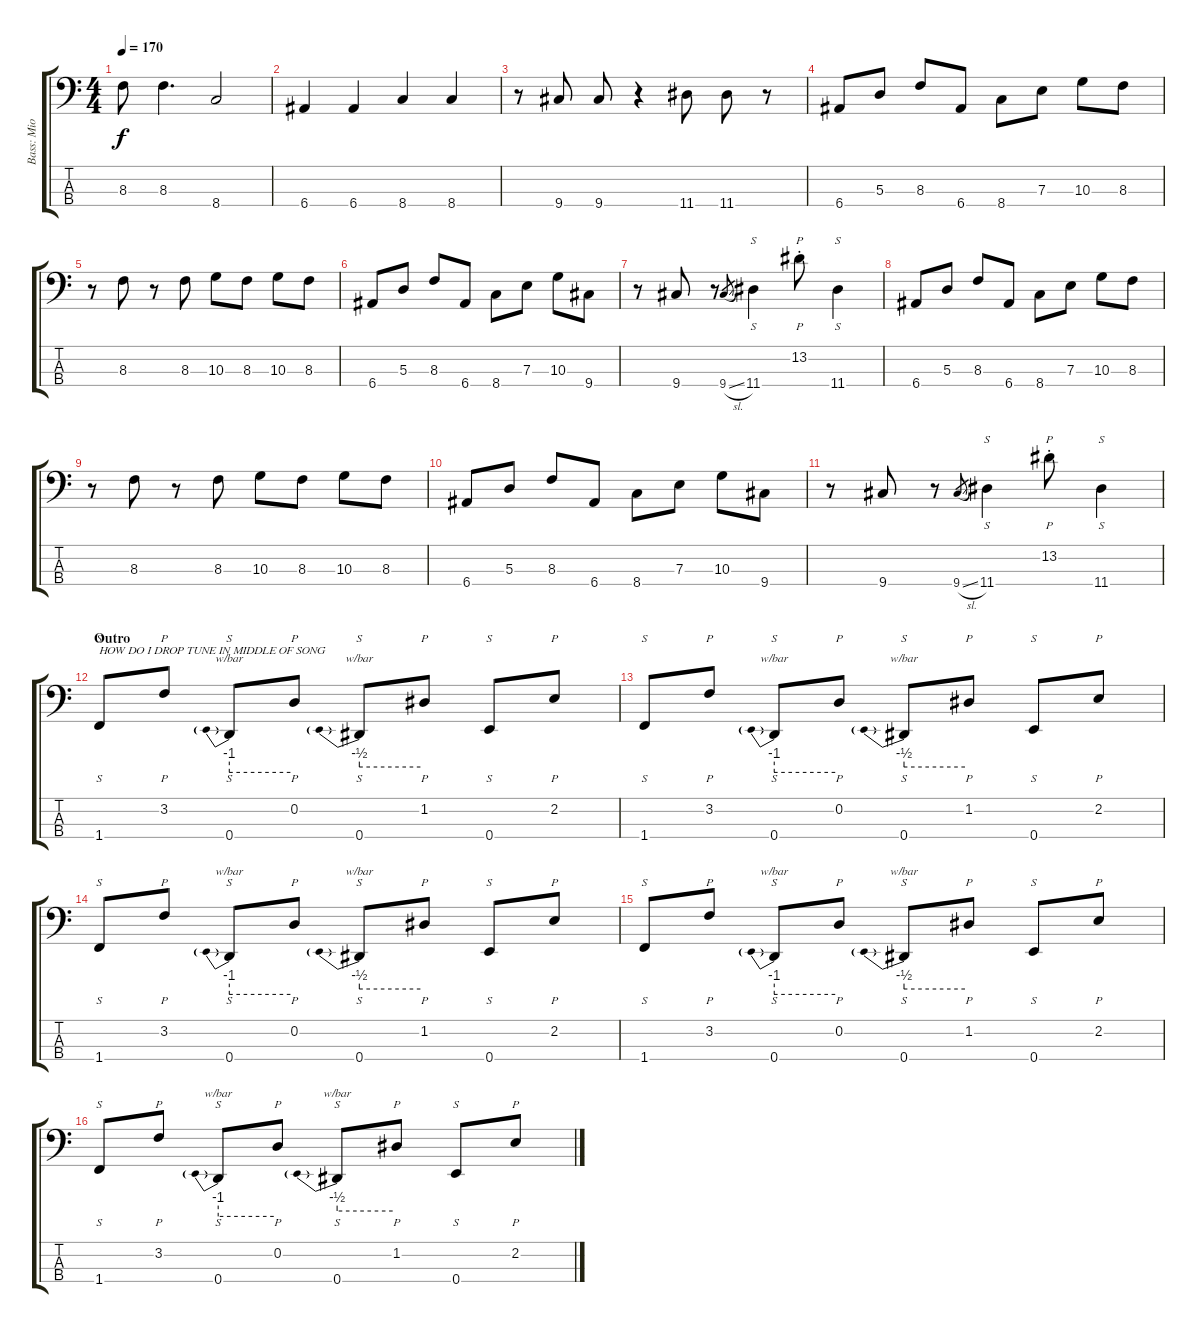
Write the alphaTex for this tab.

\track ("Bass: Mio Akiyama" "Bass: Mio ") {instrument electricbassfinger}
\staff {score tabs}
\tuning (G2 D2 A1 E1) {hide}
\ts (4 4)
\tempo 170
\clef f4
\ks c
8.3{t}.8{dy f} 8.3.4{d} 8.4.2 |
6.4.4 6.4.4 8.4.4 8.4.4 |
r.8 9.4.8 9.4.8 r.4 11.4.8 11.4.8 r.8 |
6.4.8 5.3.8 8.3.8 6.4.8 8.4.8 7.3.8 10.3.8 8.3.8 |
r.8 8.3.8 r.8 8.3.8 10.3.8 8.3.8 10.3.8 8.3.8 |
6.4.8 5.3.8 8.3.8 6.4.8 8.4.8 7.3.8 10.3.8 9.4.8 |
r.8 9.4.8 r.8 9.4{sl}.8{gr} 11.4.4{s} 13.2{st}.8{p} 11.4.4{s} |
6.4.8 5.3.8 8.3.8 6.4.8 8.4.8 7.3.8 10.3.8 8.3.8 |
r.8 8.3.8 r.8 8.3.8 10.3.8 8.3.8 10.3.8 8.3.8 |
6.4.8 5.3.8 8.3.8 6.4.8 8.4.8 7.3.8 10.3.8 9.4.8 |
r.8 9.4.8 r.8 9.4{sl}.8{gr} 11.4.4{s} 13.2{st}.8{p} 11.4.4{s} |
\section ("" "Outro")
1.4.8{s txt "HOW DO I DROP TUNE IN MIDDLE OF SONG"} 3.2.8{p} 0.4.8{s tbe (predive default 0 -4 60 -4)} 0.2.8{p} 0.4.8{s tbe (predive default 0 -2 60 -2)} 1.2.8{p} 0.4.8{s} 2.2.8{p} |
1.4.8{s} 3.2.8{p} 0.4.8{s tbe (predive default 0 -4 60 -4)} 0.2.8{p} 0.4.8{s tbe (predive default 0 -2 60 -2)} 1.2.8{p} 0.4.8{s} 2.2.8{p} |
1.4.8{s} 3.2.8{p} 0.4.8{s tbe (predive default 0 -4 60 -4)} 0.2.8{p} 0.4.8{s tbe (predive default 0 -2 60 -2)} 1.2.8{p} 0.4.8{s} 2.2.8{p} |
1.4.8{s} 3.2.8{p} 0.4.8{s tbe (predive default 0 -4 60 -4)} 0.2.8{p} 0.4.8{s tbe (predive default 0 -2 60 -2)} 1.2.8{p} 0.4.8{s} 2.2.8{p} |
1.4.8{s} 3.2.8{p} 0.4.8{s tbe (predive default 0 -4 60 -4)} 0.2.8{p} 0.4.8{s tbe (predive default 0 -2 60 -2)} 1.2.8{p} 0.4.8{s} 2.2.8{p}
